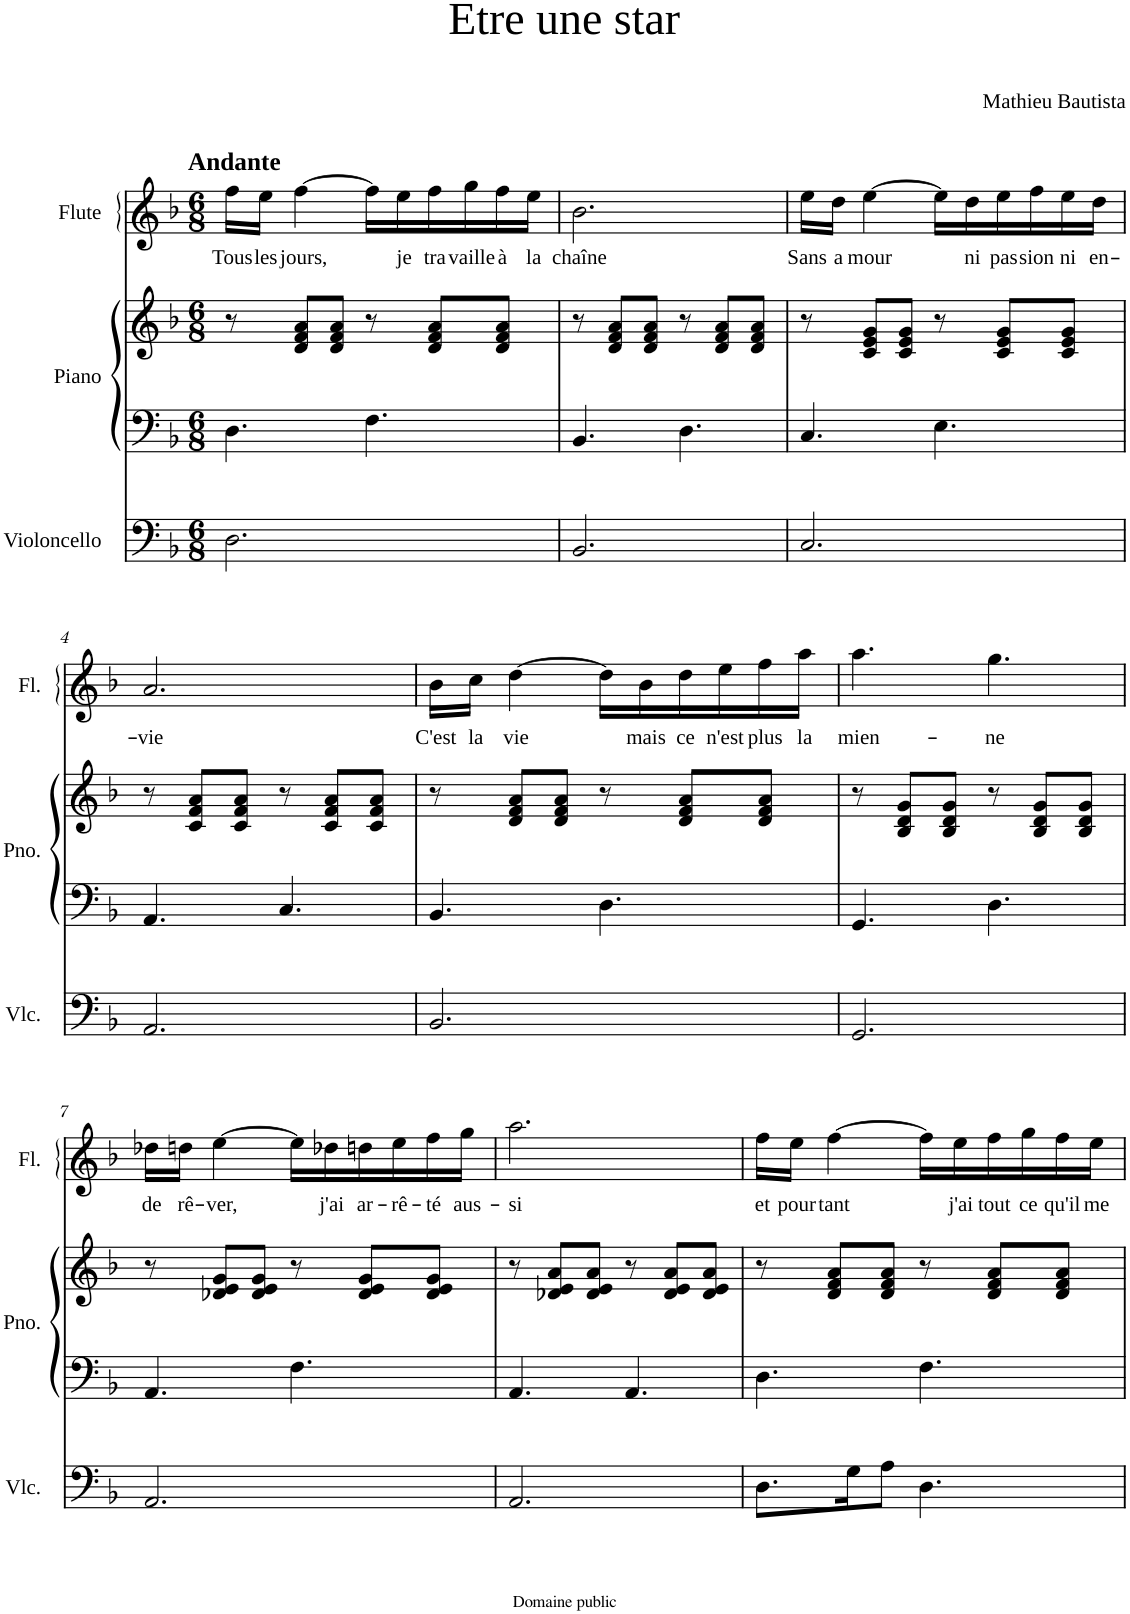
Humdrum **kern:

**kern	**kern	**kern	**kern	**text
*part3	*part2	*part2	*part1	*part1
*staff4	*staff3	*staff2	*staff1	*staff1
*I"Violoncello	*I"Piano	*	*I"Flute	*
*I'Vlc.	*I'Pno.	*	*I'Fl.	*
*clefF4	*clefF4	*clefG2	*clefG2	*
*k[b-]	*k[b-]	*k[b-]	*k[b-]	*
*M6/8	*M6/8	*M6/8	*M6/8	*
=1	=1	=1	=1	=1
!	!	!	!LO:TX:a:B:t=Andante	!
!	!	!	!	!LO:LY:b
2.D\	4.D\	8r	16ff\LL	Tous
!	!	!	!	!LO:LY:b
.	.	.	16ee\JJ	les
!	!	!	!	!LO:LY:b
.	.	8d/ 8f/ 8a/L	[4ff\	jours,
.	.	8d/ 8f/ 8a/J	.	.
.	4.F\	8r	16ff\LL]	.
!	!	!	!	!LO:LY:b
.	.	.	16ee\	je
!	!	!	!	!LO:LY:b
.	.	8d/ 8f/ 8a/L	16ff\	tra-
!	!	!	!	!LO:LY:b
.	.	.	16gg\	-vaille
!	!	!	!	!LO:LY:b
.	.	8d/ 8f/ 8a/J	16ff\	à
!	!	!	!	!LO:LY:b
.	.	.	16ee\JJ	la
=2	=2	=2	=2	=2
!	!	!	!	!LO:LY:b
2.BB-/	4.BB-/	8r	2.b-\	chaîne
.	.	8d/ 8f/ 8a/L	.	.
.	.	8d/ 8f/ 8a/J	.	.
.	4.D\	8r	.	.
.	.	8d/ 8f/ 8a/L	.	.
.	.	8d/ 8f/ 8a/J	.	.
=3	=3	=3	=3	=3
!	!	!	!	!LO:LY:b
2.C/	4.C/	8r	16ee\LL	Sans
!	!	!	!	!LO:LY:b
.	.	.	16dd\JJ	a-
!	!	!	!	!LO:LY:b
.	.	8c/ 8e/ 8g/L	[4ee\	-mour
.	.	8c/ 8e/ 8g/J	.	.
.	4.E\	8r	16ee\LL]	.
!	!	!	!	!LO:LY:b
.	.	.	16dd\	ni
!	!	!	!	!LO:LY:b
.	.	8c/ 8e/ 8g/L	16ee\	pas-
!	!	!	!	!LO:LY:b
.	.	.	16ff\	-sion
!	!	!	!	!LO:LY:b
.	.	8c/ 8e/ 8g/J	16ee\	ni
!	!	!	!	!LO:LY:b
.	.	.	16dd\JJ	en-
!!LO:LB:g=z
=4	=4	=4	=4	=4
!	!	!	!	!LO:LY:b
2.AA/	4.AA/	8r	2.a/	-vie
.	.	8c/ 8f/ 8a/L	.	.
.	.	8c/ 8f/ 8a/J	.	.
.	4.C/	8r	.	.
.	.	8c/ 8f/ 8a/L	.	.
.	.	8c/ 8f/ 8a/J	.	.
=5	=5	=5	=5	=5
!	!	!	!	!LO:LY:b
2.BB-/	4.BB-/	8r	16b-\LL	C'est
!	!	!	!	!LO:LY:b
.	.	.	16cc\JJ	la
!	!	!	!	!LO:LY:b
.	.	8d/ 8f/ 8a/L	[4dd\	vie
.	.	8d/ 8f/ 8a/J	.	.
.	4.D\	8r	16dd\LL]	.
!	!	!	!	!LO:LY:b
.	.	.	16b-\	mais
!	!	!	!	!LO:LY:b
.	.	8d/ 8f/ 8a/L	16dd\	ce
!	!	!	!	!LO:LY:b
.	.	.	16ee\	n'est
!	!	!	!	!LO:LY:b
.	.	8d/ 8f/ 8a/J	16ff\	plus
!	!	!	!	!LO:LY:b
.	.	.	16aa\JJ	la
=6	=6	=6	=6	=6
!	!	!	!	!LO:LY:b
2.GG/	4.GG/	8r	4.aa\	mien-
.	.	8B-/ 8d/ 8g/L	.	.
.	.	8B-/ 8d/ 8g/J	.	.
!	!	!	!	!LO:LY:b
.	4.D\	8r	4.gg\	-ne
.	.	8B-/ 8d/ 8g/L	.	.
.	.	8B-/ 8d/ 8g/J	.	.
!!LO:LB:g=z
=7	=7	=7	=7	=7
!	!	!	!	!LO:LY:b
2.AA/	4.AA/	8r	16dd-X\LL	de
!	!	!	!	!LO:LY:b
.	.	.	16ddn\JJ	rê-
!	!	!	!	!LO:LY:b
.	.	8d-X/ 8e/ 8g/L	[4ee\	-ver,
.	.	8d-/ 8e/ 8g/J	.	.
.	4.F\	8r	16ee\LL]	.
!	!	!	!	!LO:LY:b
.	.	.	16dd-X\	j'ai
!	!	!	!	!LO:LY:b
.	.	8d-/ 8e/ 8g/L	16ddn\	ar-
!	!	!	!	!LO:LY:b
.	.	.	16ee\	-rê-
!	!	!	!	!LO:LY:b
.	.	8d-/ 8e/ 8g/J	16ff\	-té
!	!	!	!	!LO:LY:b
.	.	.	16gg\JJ	aus-
=8	=8	=8	=8	=8
!	!	!	!	!LO:LY:b
2.AA/	4.AA/	8r	2.aa\	-si
.	.	8d-X/ 8e/ 8a/L	.	.
.	.	8d-/ 8e/ 8a/J	.	.
.	4.AA/	8r	.	.
.	.	8d-/ 8e/ 8a/L	.	.
.	.	8d-/ 8e/ 8a/J	.	.
=9	=9	=9	=9	=9
!	!	!	!	!LO:LY:b
8.D\L	4.D\	8r	16ff\LL	et
!	!	!	!	!LO:LY:b
.	.	.	16ee\JJ	pour-
!	!	!	!	!LO:LY:b
.	.	8d/ 8f/ 8a/L	[4ff\	-tant
16G\K	.	.	.	.
8A\J	.	8d/ 8f/ 8a/J	.	.
4.D\	4.F\	8r	16ff\LL]	.
!	!	!	!	!LO:LY:b
.	.	.	16ee\	j'ai
!	!	!	!	!LO:LY:b
.	.	8d/ 8f/ 8a/L	16ff\	tout
!	!	!	!	!LO:LY:b
.	.	.	16gg\	ce
!	!	!	!	!LO:LY:b
.	.	8d/ 8f/ 8a/J	16ff\	qu'il
!	!	!	!	!LO:LY:b
.	.	.	16ee\JJ	me
=	=	=	=	=
*-	*-	*-	*-	*-
